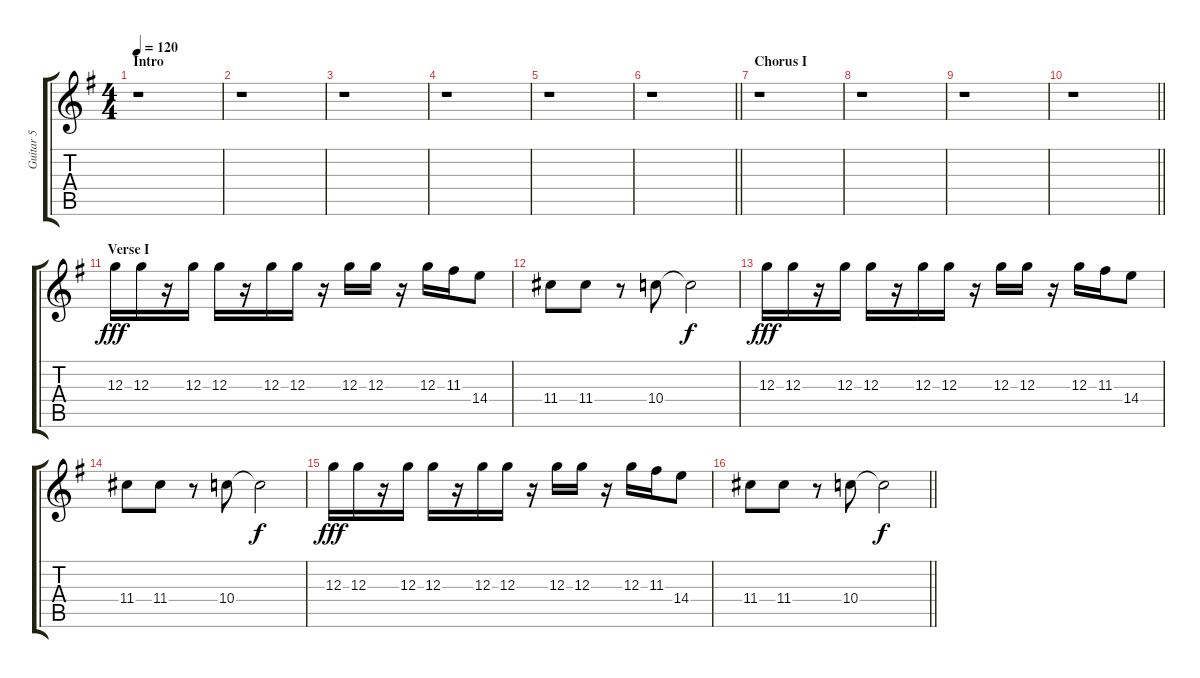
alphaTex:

\track ("Guitar 5" "Guitar 5") {instrument distortionguitar}
\staff {score tabs}
\tuning (E4 B3 G3 D3 A2 E2) {hide}
\ts (4 4)
\section ("" "Intro")
\tempo 120
\clef g2
\ks g
r.1{dy fff instrument distortionguitar} |
r.1 |
r.1 |
r.1 |
r.1 |
\barLineRight lightlight
r.1 |
\section ("" "Chorus I")
r.1 |
r.1 |
r.1 |
\barLineRight lightlight
r.1 |
\section ("" "Verse I")
12.3.16 12.3.16 r.16 12.3.16 12.3.16 r.16 12.3.16 12.3.16 r.16 12.3.16 12.3.16 r.16 12.3.16 11.3.16 14.4.8 |
11.4.8 11.4.8 r.8 10.4.8 10.4{t}.2{dy f} |
12.3.16{dy fff} 12.3.16 r.16 12.3.16 12.3.16 r.16 12.3.16 12.3.16 r.16 12.3.16 12.3.16 r.16 12.3.16 11.3.16 14.4.8 |
11.4.8 11.4.8 r.8 10.4.8 10.4{t}.2{dy f} |
12.3.16{dy fff} 12.3.16 r.16 12.3.16 12.3.16 r.16 12.3.16 12.3.16 r.16 12.3.16 12.3.16 r.16 12.3.16 11.3.16 14.4.8 |
\barLineRight lightlight
11.4.8 11.4.8 r.8 10.4.8 10.4{t}.2{dy f}
